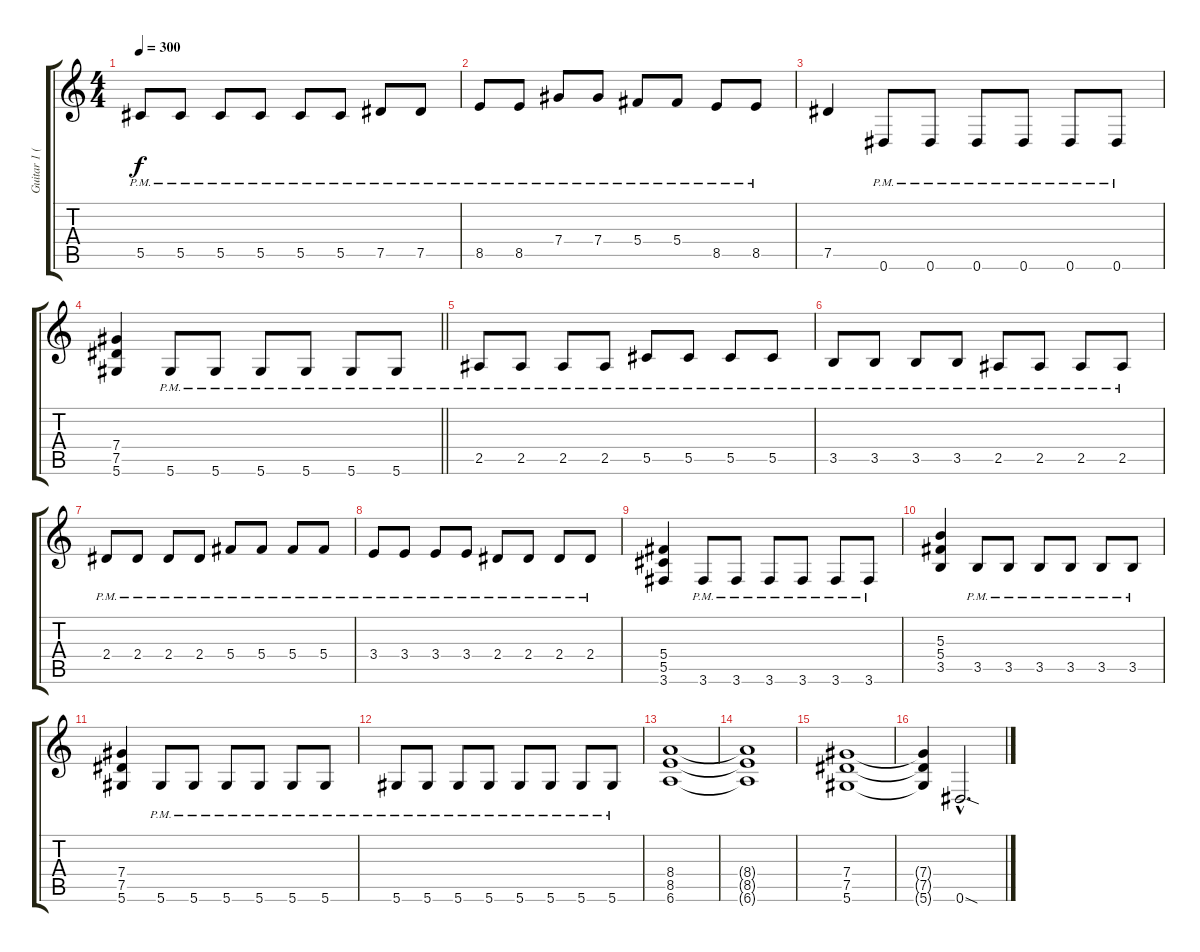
\track ("Guitar 1 (SheJa)" "Guitar 1 (") {instrument distortionguitar}
\staff {score tabs}
\tuning (Eb4 Bb3 Gb3 Db3 Ab2 Eb2) {hide}
\ts (4 4)
\tempo 300
\clef g2
\ks c
5.5{pm}.8{dy f} 5.5{pm}.8 5.5{pm}.8 5.5{pm}.8 5.5{pm}.8 5.5{pm}.8 7.5{pm}.8 7.5{pm}.8 |
8.5{pm}.8 8.5{pm}.8 7.4{pm}.8 7.4{pm}.8 5.4{pm}.8 5.4{pm}.8 8.5{pm}.8 8.5{pm}.8 |
7.5.4 0.6{pm}.8 0.6{pm}.8 0.6{pm}.8 0.6{pm}.8 0.6{pm}.8 0.6{pm}.8 |
\barLineRight lightlight
(7.4 7.5 5.6).4 5.6{pm}.8 5.6{pm}.8 5.6{pm}.8 5.6{pm}.8 5.6{pm}.8 5.6{pm}.8 |
2.5{pm}.8 2.5{pm}.8 2.5{pm}.8 2.5{pm}.8 5.5{pm}.8 5.5{pm}.8 5.5{pm}.8 5.5{pm}.8 |
3.5{pm}.8 3.5{pm}.8 3.5{pm}.8 3.5{pm}.8 2.5{pm}.8 2.5{pm}.8 2.5{pm}.8 2.5{pm}.8 |
2.4{pm}.8 2.4{pm}.8 2.4{pm}.8 2.4{pm}.8 5.4{pm}.8 5.4{pm}.8 5.4{pm}.8 5.4{pm}.8 |
3.4{pm}.8 3.4{pm}.8 3.4{pm}.8 3.4{pm}.8 2.4{pm}.8 2.4{pm}.8 2.4{pm}.8 2.4{pm}.8 |
(5.4 5.5 3.6).4 3.6{pm}.8 3.6{pm}.8 3.6{pm}.8 3.6{pm}.8 3.6{pm}.8 3.6{pm}.8 |
(5.3 5.4 3.5).4 3.5{pm}.8 3.5{pm}.8 3.5{pm}.8 3.5{pm}.8 3.5{pm}.8 3.5{pm}.8 |
(7.4 7.5 5.6).4 5.6{pm}.8 5.6{pm}.8 5.6{pm}.8 5.6{pm}.8 5.6{pm}.8 5.6{pm}.8 |
5.6{pm}.8 5.6{pm}.8 5.6{pm}.8 5.6{pm}.8 5.6{pm}.8 5.6{pm}.8 5.6{pm}.8 5.6{pm}.8 |
(8.4 8.5 6.6).1 |
(8.4{t} 8.5{t} 6.6{t}).1 |
(7.4 7.5 5.6).1 |
(7.4{t} 7.5{t} 5.6{t}).4 0.6{sod hac}.2{d}
